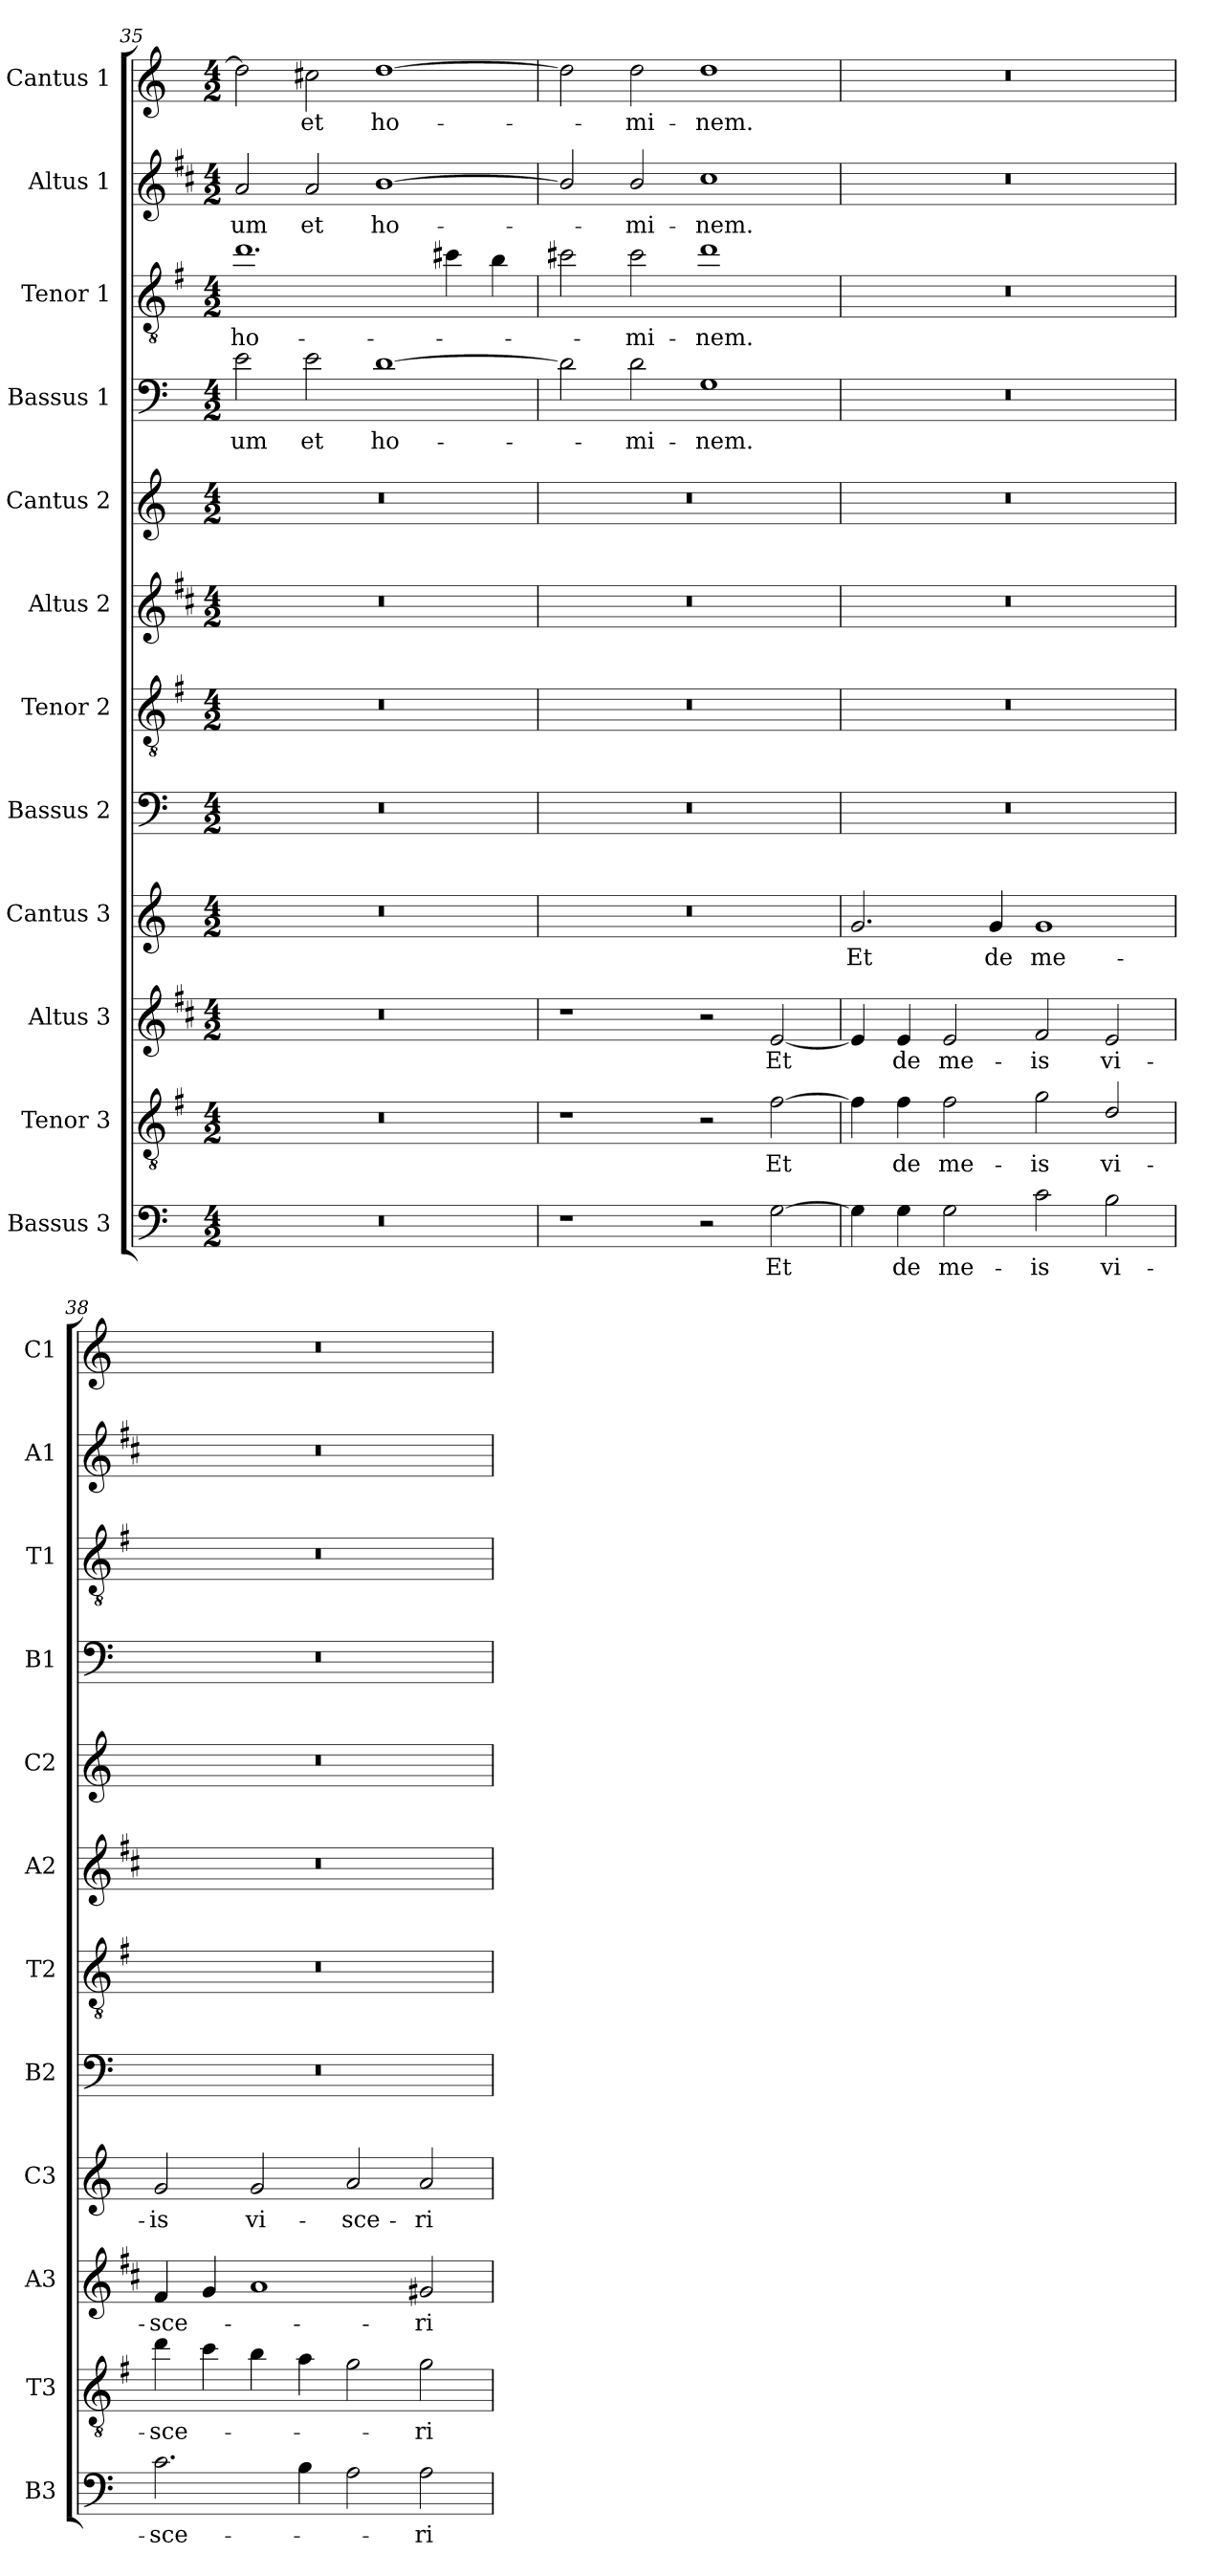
**kern	**text	**kern	**text	**kern	**text	**kern	**text	**kern	**kern	**kern	**kern	**kern	**text	**kern	**text	**kern	**text	**kern	**text
*part12	*part12	*part11	*part11	*part10	*part10	*part9	*part9	*part8	*part7	*part6	*part5	*part4	*part4	*part3	*part3	*part2	*part2	*part1	*part1
*staff12	*staff12	*staff11	*staff11	*staff10	*staff10	*staff9	*staff9	*staff8	*staff7	*staff6	*staff5	*staff4	*staff4	*staff3	*staff3	*staff2	*staff2	*staff1	*staff1
*I"Bassus 3	*	*I"Tenor 3	*	*I"Altus 3	*	*I"Cantus 3	*	*I"Bassus 2	*I"Tenor 2	*I"Altus 2	*I"Cantus 2	*I"Bassus 1	*	*I"Tenor 1	*	*I"Altus 1	*	*I"Cantus 1	*
*I'B3	*	*I'T3	*	*I'A3	*	*I'C3	*	*I'B2	*I'T2	*I'A2	*I'C2	*I'B1	*	*I'T1	*	*I'A1	*	*I'C1	*
!!LO:PB:g=z
*clefF4	*	*clefGv2	*	*clefG2	*	*clefG2	*	*clefF4	*clefGv2	*clefG2	*clefG2	*clefF4	*	*clefGv2	*	*clefG2	*	*clefG2	*
*	*	*ITrd4c7	*	*ITrd1c2	*	*	*	*	*ITrd4c7	*ITrd1c2	*	*	*	*ITrd4c7	*	*ITrd1c2	*	*	*
*k[]	*	*k[]	*	*k[]	*	*k[]	*	*k[]	*k[]	*k[]	*k[]	*k[]	*	*k[]	*	*k[]	*	*k[]	*
*C:	*	*C:	*	*C:	*	*C:	*	*C:	*C:	*C:	*C:	*C:	*	*C:	*	*C:	*	*C:	*
*M4/2	*	*M4/2	*	*M4/2	*	*M4/2	*	*M4/2	*M4/2	*M4/2	*M4/2	*M4/2	*	*M4/2	*	*M4/2	*	*M4/2	*
=35	=35	=35	=35	=35	=35	=35	=35	=35	=35	=35	=35	=35	=35	=35	=35	=35	=35	=35	=35
!	!	!	!	!	!	!	!	!	!	!	!	!	!LO:LY:b	!	!LO:LY:b	!	!LO:LY:b	!	!
0r	.	0r	.	0r	.	0r	.	0r	0r	0r	0r	2e\	-um	1.g	ho-	2g/	-um	2dd\]	.
!	!	!	!	!	!	!	!	!	!	!	!	!	!LO:LY:b	!	!	!	!LO:LY:b	!	!LO:LY:b
.	.	.	.	.	.	.	.	.	.	.	.	2e\	et	.	.	2g/	et	2cc#X\	et
!	!	!	!	!	!	!	!	!	!	!	!	!	!LO:LY:b	!	!	!	!LO:LY:b	!	!LO:LY:b
.	.	.	.	.	.	.	.	.	.	.	.	[1d	ho-	.	.	[1a	ho-	[1dd	ho-
.	.	.	.	.	.	.	.	.	.	.	.	.	.	4f#X\	.	.	.	.	.
.	.	.	.	.	.	.	.	.	.	.	.	.	.	4e\	.	.	.	.	.
=36	=36	=36	=36	=36	=36	=36	=36	=36	=36	=36	=36	=36	=36	=36	=36	=36	=36	=36	=36
1r	.	1r	.	1r	.	0r	.	0r	0r	0r	0r	2d\]	.	2f#X\	.	2a/]	.	2dd\]	.
!	!	!	!	!	!	!	!	!	!	!	!	!	!LO:LY:b	!	!LO:LY:b	!	!LO:LY:b	!	!LO:LY:b
.	.	.	.	.	.	.	.	.	.	.	.	2d\	-mi-	2f#\	-mi-	2a/	-mi-	2dd\	-mi-
!	!	!	!	!	!	!	!	!	!	!	!	!	!LO:LY:b	!	!LO:LY:b	!	!LO:LY:b	!	!LO:LY:b
2r	.	2r	.	2r	.	.	.	.	.	.	.	1G	-nem.	1g	-nem.	1b	-nem.	1dd	-nem.
!	!LO:LY:b	!	!LO:LY:b	!	!LO:LY:b	!	!	!	!	!	!	!	!	!	!	!	!	!	!
[2G\	Et	[2B\	Et	[2d/	Et	.	.	.	.	.	.	.	.	.	.	.	.	.	.
=37	=37	=37	=37	=37	=37	=37	=37	=37	=37	=37	=37	=37	=37	=37	=37	=37	=37	=37	=37
!	!	!	!	!	!	!	!LO:LY:b	!	!	!	!	!	!	!	!	!	!	!	!
4G\]	.	4B\]	.	4d/]	.	2.g/	Et	0r	0r	0r	0r	0r	.	0r	.	0r	.	0r	.
!	!LO:LY:b	!	!LO:LY:b	!	!LO:LY:b	!	!	!	!	!	!	!	!	!	!	!	!	!	!
4G\	de	4B\	de	4d/	de	.	.	.	.	.	.	.	.	.	.	.	.	.	.
!	!LO:LY:b	!	!LO:LY:b	!	!LO:LY:b	!	!	!	!	!	!	!	!	!	!	!	!	!	!
2G\	me-	2B\	me-	2d/	me-	.	.	.	.	.	.	.	.	.	.	.	.	.	.
!	!	!	!	!	!	!	!LO:LY:b	!	!	!	!	!	!	!	!	!	!	!	!
.	.	.	.	.	.	4g/	de	.	.	.	.	.	.	.	.	.	.	.	.
!	!LO:LY:b	!	!LO:LY:b	!	!LO:LY:b	!	!LO:LY:b	!	!	!	!	!	!	!	!	!	!	!	!
2c\	-is	2c\	-is	2e/	-is	1g	me-	.	.	.	.	.	.	.	.	.	.	.	.
!	!LO:LY:b	!	!LO:LY:b	!	!LO:LY:b	!	!	!	!	!	!	!	!	!	!	!	!	!	!
2B\	vi-	2G/	vi-	2d/	vi-	.	.	.	.	.	.	.	.	.	.	.	.	.	.
=38	=38	=38	=38	=38	=38	=38	=38	=38	=38	=38	=38	=38	=38	=38	=38	=38	=38	=38	=38
!	!LO:LY:b	!	!LO:LY:b	!	!LO:LY:b	!	!LO:LY:b	!	!	!	!	!	!	!	!	!	!	!	!
2.c\	-sce-	4g\	-sce-	4e/	-sce-	2g/	-is	0r	0r	0r	0r	0r	.	0r	.	0r	.	0r	.
.	.	4f\	.	4f/	.	.	.	.	.	.	.	.	.	.	.	.	.	.	.
!	!	!	!	!	!	!	!LO:LY:b	!	!	!	!	!	!	!	!	!	!	!	!
.	.	4e\	.	1g	.	2g/	vi-	.	.	.	.	.	.	.	.	.	.	.	.
4B\	.	4d\	.	.	.	.	.	.	.	.	.	.	.	.	.	.	.	.	.
!	!	!	!	!	!	!	!LO:LY:b	!	!	!	!	!	!	!	!	!	!	!	!
2A\	.	2c\	.	.	.	2a/	-sce-	.	.	.	.	.	.	.	.	.	.	.	.
!	!LO:LY:b	!	!LO:LY:b	!	!LO:LY:b	!	!LO:LY:b	!	!	!	!	!	!	!	!	!	!	!	!
2A\	-ri-	2c\	-ri-	2f#X/	-ri-	2a/	-ri-	.	.	.	.	.	.	.	.	.	.	.	.
=	=	=	=	=	=	=	=	=	=	=	=	=	=	=	=	=	=	=	=
*-	*-	*-	*-	*-	*-	*-	*-	*-	*-	*-	*-	*-	*-	*-	*-	*-	*-	*-	*-
